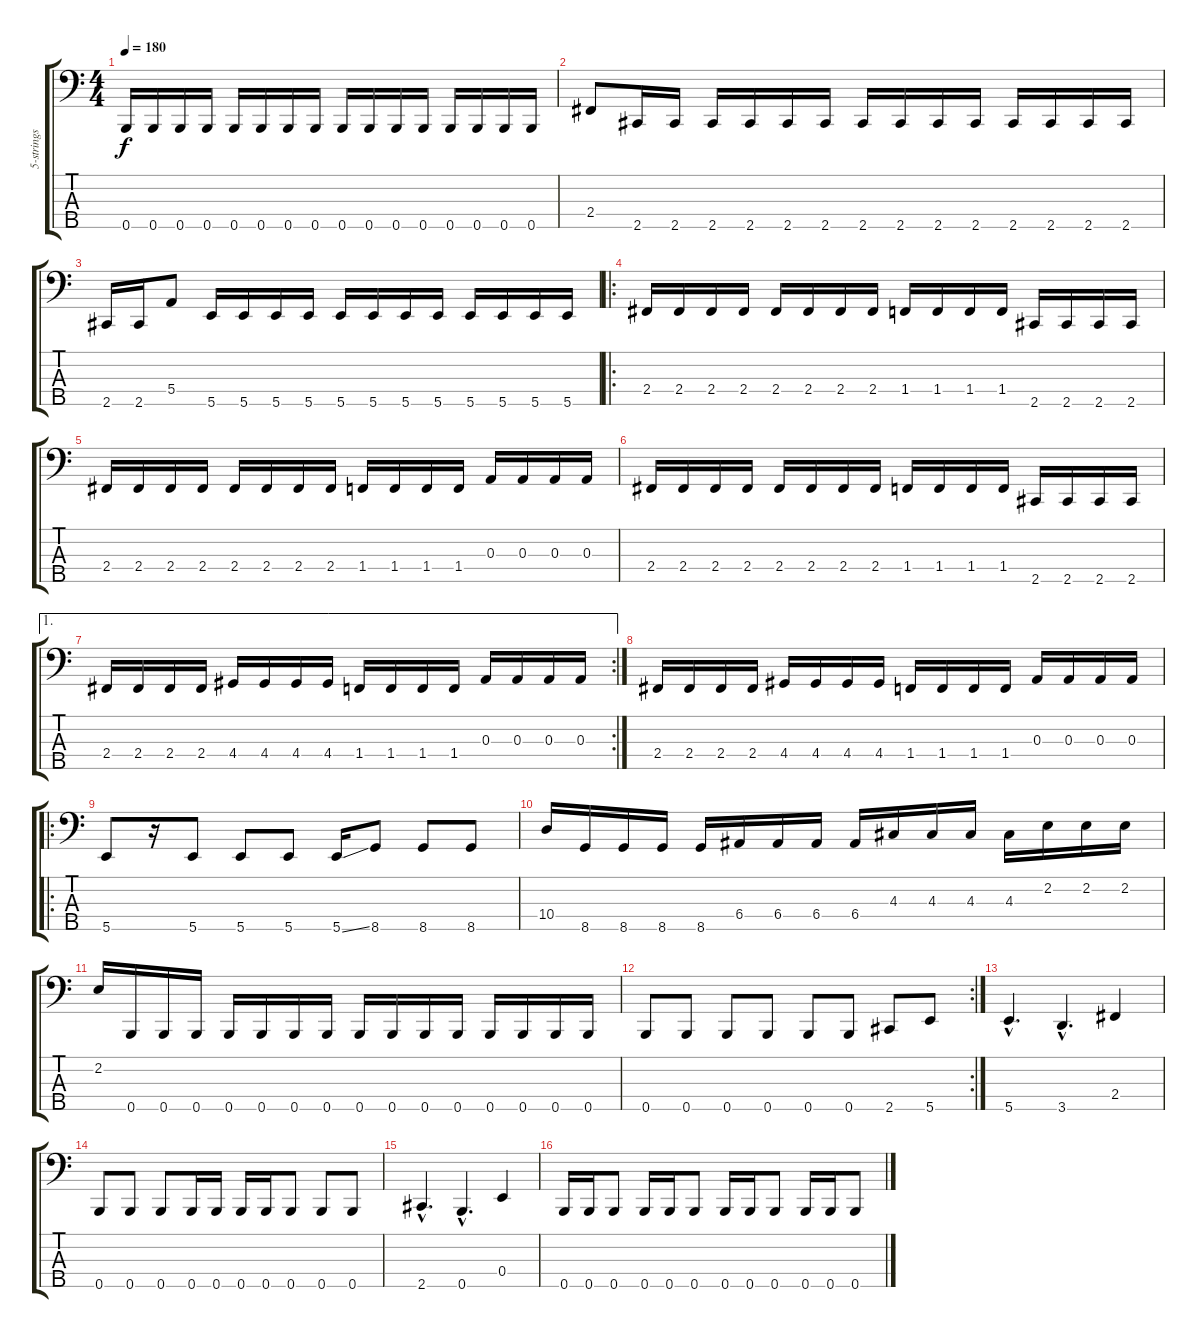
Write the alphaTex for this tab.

\track ("5-strings" "5-strings") {instrument electricbasspick}
\staff {score tabs}
\tuning (G2 D2 A1 E1 B0) {hide}
\ts (4 4)
\tempo 180
\clef f4
\ks c
0.5.16{dy f instrument electricbasspick} 0.5.16 0.5.16 0.5.16 0.5.16 0.5.16 0.5.16 0.5.16 0.5.16 0.5.16 0.5.16 0.5.16 0.5.16 0.5.16 0.5.16 0.5.16 |
2.4.8 2.5.16 2.5.16 2.5.16 2.5.16 2.5.16 2.5.16 2.5.16 2.5.16 2.5.16 2.5.16 2.5.16 2.5.16 2.5.16 2.5.16 |
2.5.16 2.5.16 5.4.8 5.5.16 5.5.16 5.5.16 5.5.16 5.5.16 5.5.16 5.5.16 5.5.16 5.5.16 5.5.16 5.5.16 5.5.16 |
\ro
2.4.16 2.4.16 2.4.16 2.4.16 2.4.16 2.4.16 2.4.16 2.4.16 1.4.16 1.4.16 1.4.16 1.4.16 2.5.16 2.5.16 2.5.16 2.5.16 |
2.4.16 2.4.16 2.4.16 2.4.16 2.4.16 2.4.16 2.4.16 2.4.16 1.4.16 1.4.16 1.4.16 1.4.16 0.3.16 0.3.16 0.3.16 0.3.16 |
2.4.16 2.4.16 2.4.16 2.4.16 2.4.16 2.4.16 2.4.16 2.4.16 1.4.16 1.4.16 1.4.16 1.4.16 2.5.16 2.5.16 2.5.16 2.5.16 |
\ae 1
\rc 2
2.4.16 2.4.16 2.4.16 2.4.16 4.4.16 4.4.16 4.4.16 4.4.16 1.4.16 1.4.16 1.4.16 1.4.16 0.3.16 0.3.16 0.3.16 0.3.16 |
2.4.16 2.4.16 2.4.16 2.4.16 4.4.16 4.4.16 4.4.16 4.4.16 1.4.16 1.4.16 1.4.16 1.4.16 0.3.16 0.3.16 0.3.16 0.3.16 |
\ro
5.5.8 r.16 5.5.8 5.5.8 5.5.8 5.5{ss}.16 8.5.8 8.5.8 8.5.8 |
10.4.16 8.5.16 8.5.16 8.5.16 8.5.16 6.4.16 6.4.16 6.4.16 6.4.16 4.3.16 4.3.16 4.3.16 4.3.16 2.2.16 2.2.16 2.2.16 |
2.2.16 0.5.16 0.5.16 0.5.16 0.5.16 0.5.16 0.5.16 0.5.16 0.5.16 0.5.16 0.5.16 0.5.16 0.5.16 0.5.16 0.5.16 0.5.16 |
\rc 2
0.5.8 0.5.8 0.5.8 0.5.8 0.5.8 0.5.8 2.5.8 5.5.8 |
5.5{hac}.4{d} 3.5{hac}.4{d} 2.4.4 |
0.5.8 0.5.8 0.5.8 0.5.16 0.5.16 0.5.16 0.5.16 0.5.8 0.5.8 0.5.8 |
2.5{hac}.4{d} 0.5{hac}.4{d} 0.4.4 |
0.5.16 0.5.16 0.5.8 0.5.16 0.5.16 0.5.8 0.5.16 0.5.16 0.5.8 0.5.16 0.5.16 0.5.8
